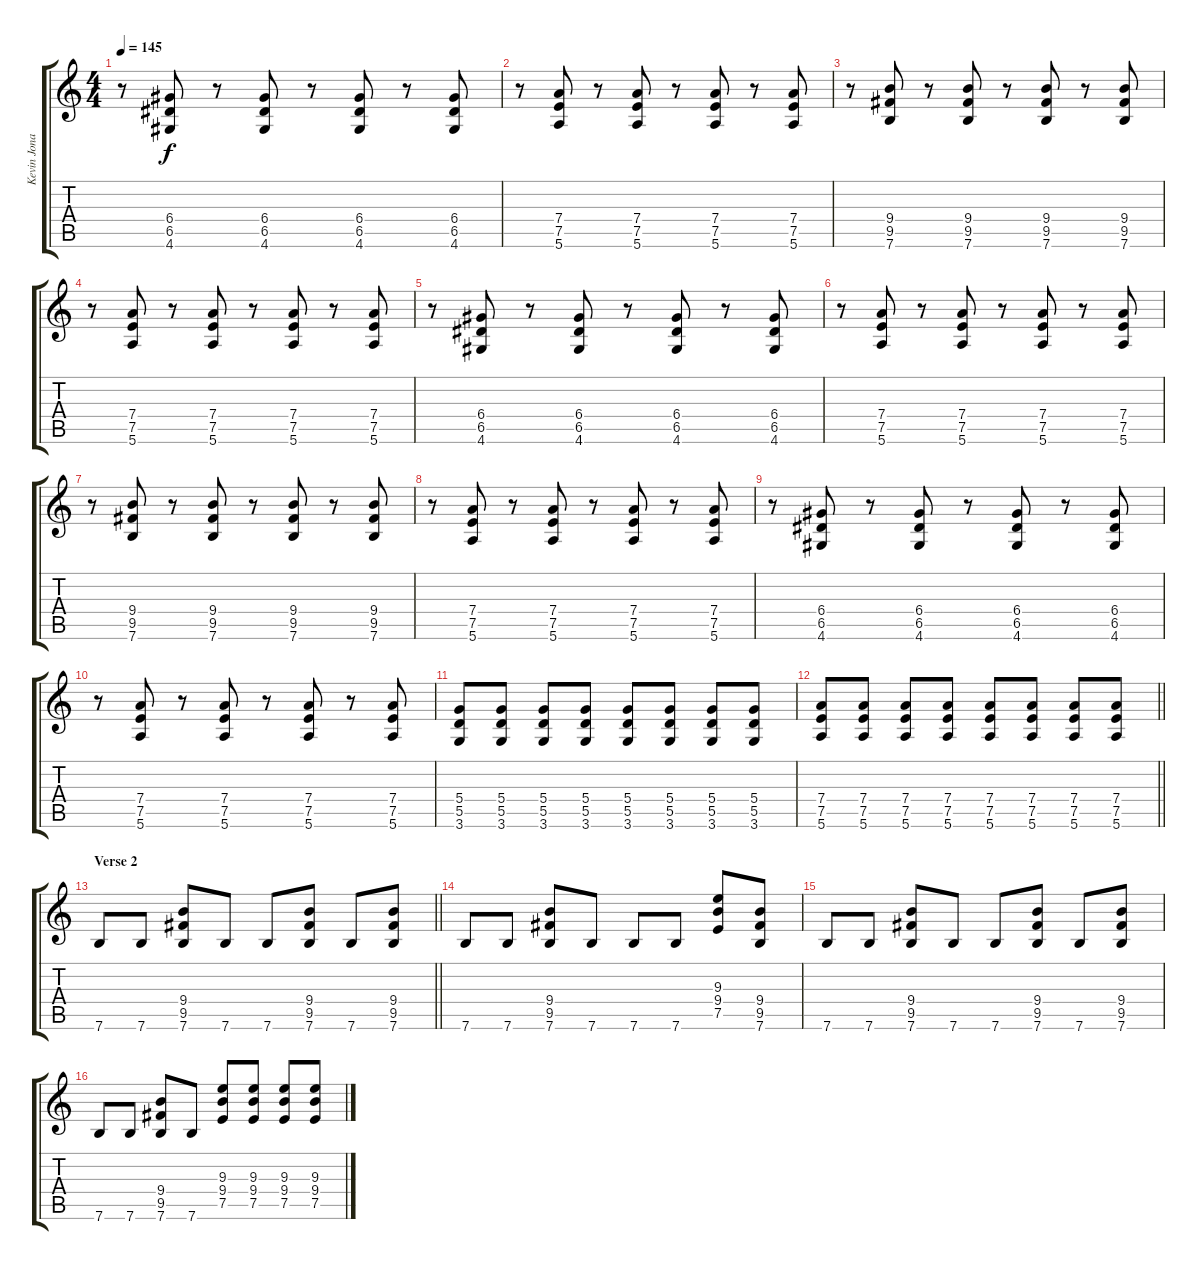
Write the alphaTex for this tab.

\track ("Kevin Jonas" "Kevin Jona") {instrument distortionguitar}
\staff {score tabs}
\tuning (E4 B3 G3 D3 A2 E2) {hide}
\ts (4 4)
\tempo 145
\clef g2
\ks c
r.8{dy f} (6.4 6.5 4.6).8 r.8 (6.4 6.5 4.6).8 r.8 (6.4 6.5 4.6).8 r.8 (6.4 6.5 4.6).8 |
r.8 (7.4 7.5 5.6).8 r.8 (7.4 7.5 5.6).8 r.8 (7.4 7.5 5.6).8 r.8 (7.4 7.5 5.6).8 |
r.8 (9.4 9.5 7.6).8 r.8 (9.4 9.5 7.6).8 r.8 (9.4 9.5 7.6).8 r.8 (9.4 9.5 7.6).8 |
r.8 (7.4 7.5 5.6).8 r.8 (7.4 7.5 5.6).8 r.8 (7.4 7.5 5.6).8 r.8 (7.4 7.5 5.6).8 |
r.8 (6.4 6.5 4.6).8 r.8 (6.4 6.5 4.6).8 r.8 (6.4 6.5 4.6).8 r.8 (6.4 6.5 4.6).8 |
r.8 (7.4 7.5 5.6).8 r.8 (7.4 7.5 5.6).8 r.8 (7.4 7.5 5.6).8 r.8 (7.4 7.5 5.6).8 |
r.8 (9.4 9.5 7.6).8 r.8 (9.4 9.5 7.6).8 r.8 (9.4 9.5 7.6).8 r.8 (9.4 9.5 7.6).8 |
r.8 (7.4 7.5 5.6).8 r.8 (7.4 7.5 5.6).8 r.8 (7.4 7.5 5.6).8 r.8 (7.4 7.5 5.6).8 |
r.8 (6.4 6.5 4.6).8 r.8 (6.4 6.5 4.6).8 r.8 (6.4 6.5 4.6).8 r.8 (6.4 6.5 4.6).8 |
r.8 (7.4 7.5 5.6).8 r.8 (7.4 7.5 5.6).8 r.8 (7.4 7.5 5.6).8 r.8 (7.4 7.5 5.6).8 |
(5.4 5.5 3.6).8 (5.4 5.5 3.6).8 (5.4 5.5 3.6).8 (5.4 5.5 3.6).8 (5.4 5.5 3.6).8 (5.4 5.5 3.6).8 (5.4 5.5 3.6).8 (5.4 5.5 3.6).8 |
\barLineRight lightlight
(7.4 7.5 5.6).8 (7.4 7.5 5.6).8 (7.4 7.5 5.6).8 (7.4 7.5 5.6).8 (7.4 7.5 5.6).8 (7.4 7.5 5.6).8 (7.4 7.5 5.6).8 (7.4 7.5 5.6).8 |
\section ("" "Verse 2")
\barLineRight lightlight
7.6.8 7.6.8 (9.4 9.5 7.6).8 7.6.8 7.6.8 (9.4 9.5 7.6).8 7.6.8 (9.4 9.5 7.6).8 |
\section ("" "")
7.6.8 7.6.8 (9.4 9.5 7.6).8 7.6.8 7.6.8 7.6.8 (9.3 9.4 7.5).8 (9.4 9.5 7.6).8 |
7.6.8 7.6.8 (9.4 9.5 7.6).8 7.6.8 7.6.8 (9.4 9.5 7.6).8 7.6.8 (9.4 9.5 7.6).8 |
7.6.8 7.6.8 (9.4 9.5 7.6).8 7.6.8 (9.3 9.4 7.5).8 (9.3 9.4 7.5).8 (9.3 9.4 7.5).8 (9.3 9.4 7.5).8
